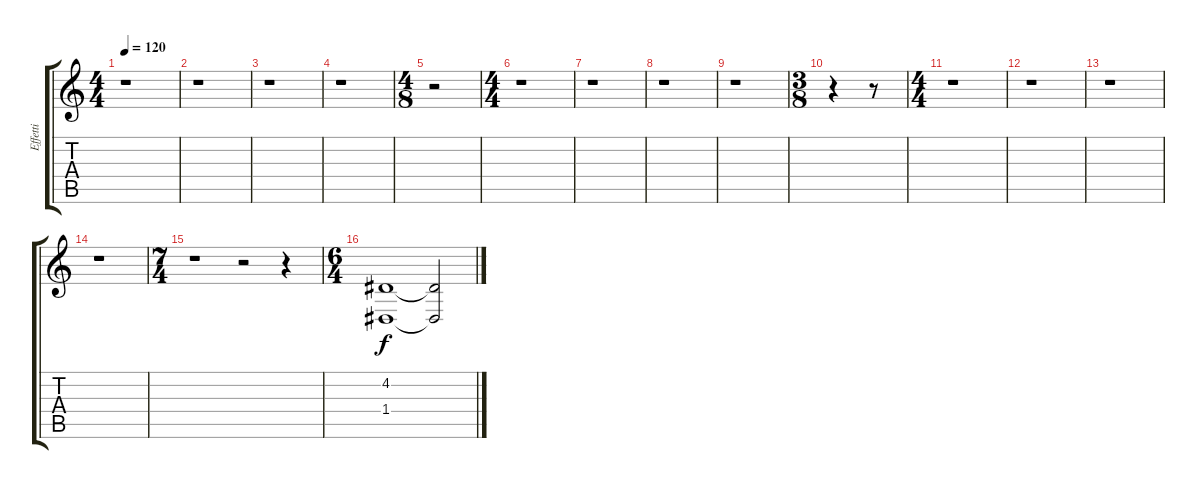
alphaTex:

\track ("Effetti" "Effetti") {instrument fx2soundtrack}
\staff {score tabs}
\tuning (E4 B3 G3 D3 A2 E2) {hide}
\ts (4 4)
\tempo 120
\clef g2
\ks c
r.1{dy fff} |
r.1 |
r.1 |
r.1 |
\ts (4 8)
r.2 |
\ts (4 4)
r.1 |
r.1 |
r.1 |
r.1 |
\ts (3 8)
r.4 r.8 |
\ts (4 4)
r.1 |
r.1 |
r.1 |
r.1 |
\ts (7 4)
r.1 r.2 r.4 |
\ts (6 4)
(4.2 1.4).1{dy f instrument fx6goblins} (4.2{t} 1.4{t}).2
